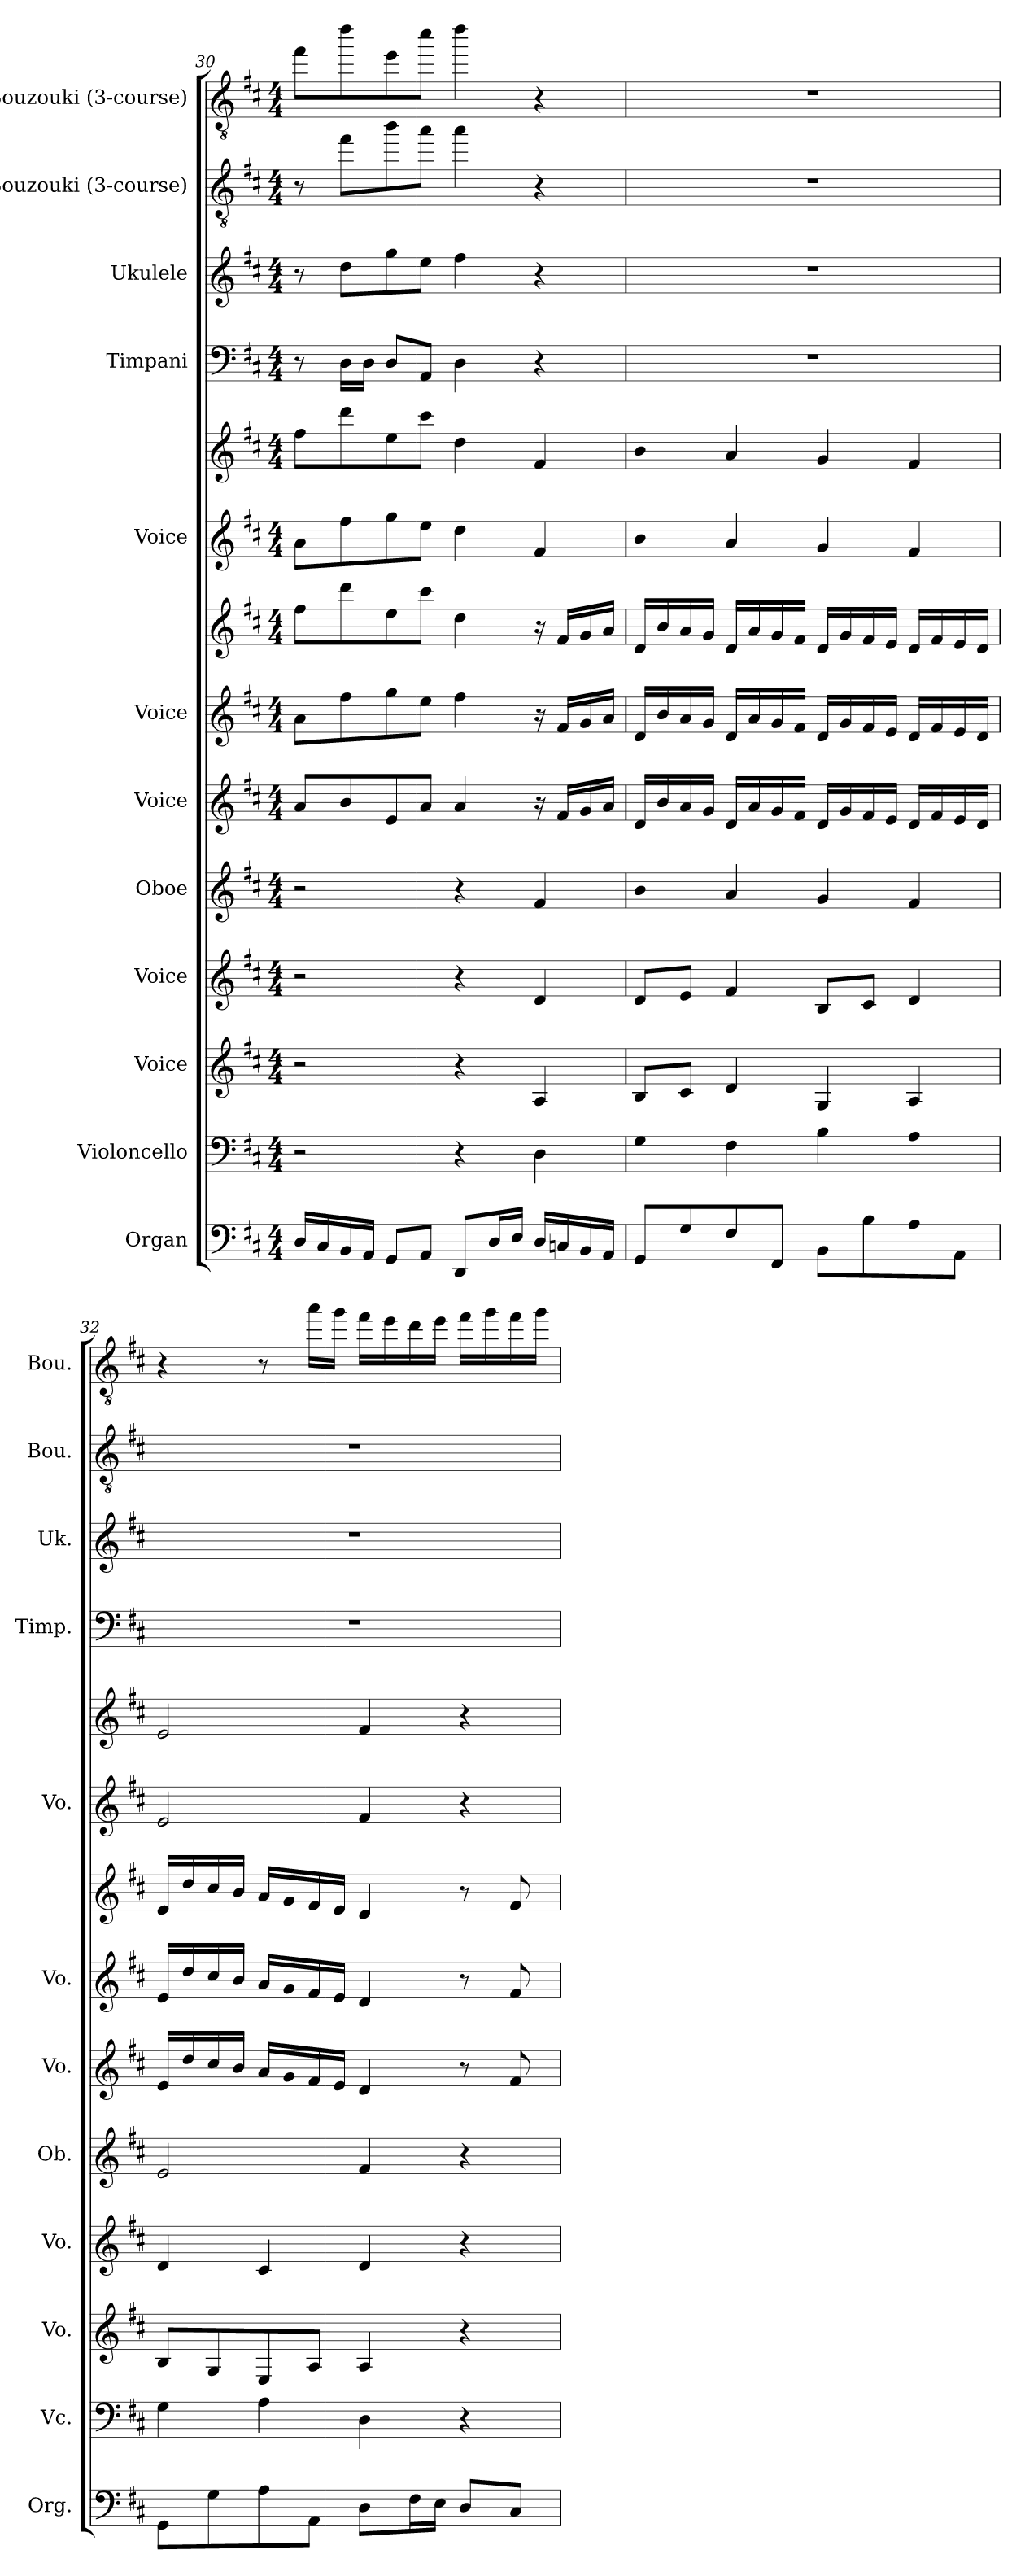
**kern	**kern	**kern	**kern	**kern	**kern	**kern	**kern	**kern	**kern	**kern	**kern	**kern	**kern
*part12	*part11	*part10	*part9	*part8	*part7	*part6	*part6	*part5	*part5	*part4	*part3	*part2	*part1
*staff14	*staff13	*staff12	*staff11	*staff10	*staff9	*staff8	*staff7	*staff6	*staff5	*staff4	*staff3	*staff2	*staff1
*I"Organ	*I"Violoncello	*I"Voice	*I"Voice	*I"Oboe	*I"Voice	*I"Voice	*	*I"Voice	*	*I"Timpani	*I"Ukulele	*I"Bouzouki (3-course)	*I"Bouzouki (3-course)
*I'Org.	*I'Vc.	*I'Vo.	*I'Vo.	*I'Ob.	*I'Vo.	*I'Vo.	*	*I'Vo.	*	*I'Timp.	*I'Uk.	*I'Bou.	*I'Bou.
*clefF4	*clefF4	*clefG2	*clefG2	*clefG2	*clefG2	*clefG2	*clefG2	*clefG2	*clefG2	*clefF4	*clefG2	*clefGv2	*clefGv2
*k[f#c#]	*k[f#c#]	*k[f#c#]	*k[f#c#]	*k[f#c#]	*k[f#c#]	*k[f#c#]	*k[f#c#]	*k[f#c#]	*k[f#c#]	*k[f#c#]	*k[f#c#]	*k[f#c#]	*k[f#c#]
*M4/4	*M4/4	*M4/4	*M4/4	*M4/4	*M4/4	*M4/4	*M4/4	*M4/4	*M4/4	*M4/4	*M4/4	*M4/4	*M4/4
=30	=30	=30	=30	=30	=30	=30	=30	=30	=30	=30	=30	=30	=30
16D/LL	2r	2r	2r	2r	8a/L	8a\L	8ff#\L	8a\L	8ff#\L	8r	8r	8r	8ff#\L
16C#/	.	.	.	.	.	.	.	.	.	.	.	.	.
16BB/	.	.	.	.	8b/	8ff#\	8ddd\	8ff#\	8ddd\	16D\LL	8dd\L	8ff#\L	8ddd\
16AA/JJ	.	.	.	.	.	.	.	.	.	16D\JJ	.	.	.
8GG/L	.	.	.	.	8e/	8gg\	8ee\	8gg\	8ee\	8D/L	8gg\	8bb\	8ee\
8AA/J	.	.	.	.	8a/J	8ee\J	8ccc#\J	8ee\J	8ccc#\J	8AA/J	8ee\J	8aa\J	8ccc#\J
8DD/L	4r	4r	4r	4r	4a/	4ff#\	4dd\	4dd\	4dd\	4D\	4ff#\	4aa\	4ddd\
16D/L	.	.	.	.	.	.	.	.	.	.	.	.	.
16E/JJ	.	.	.	.	.	.	.	.	.	.	.	.	.
16D/LL	4D\	4A/	4d/	4f#/	16r	16r	16r	4f#/	4f#/	4r	4r	4r	4r
16Cn/	.	.	.	.	16f#/LL	16f#/LL	16f#/LL	.	.	.	.	.	.
16BB/	.	.	.	.	16g/	16g/	16g/	.	.	.	.	.	.
16AA/JJ	.	.	.	.	16a/JJ	16a/JJ	16a/JJ	.	.	.	.	.	.
!!LO:PB:g=z
=31	=31	=31	=31	=31	=31	=31	=31	=31	=31	=31	=31	=31	=31
8GG/L	4G\	8B/L	8d/L	4b\	16d/LL	16d/LL	16d/LL	4b\	4b\	1r	1r	1r	1r
.	.	.	.	.	16b/	16b/	16b/	.	.	.	.	.	.
8G/	.	8c#/J	8e/J	.	16a/	16a/	16a/	.	.	.	.	.	.
.	.	.	.	.	16g/JJ	16g/JJ	16g/JJ	.	.	.	.	.	.
8F#/	4F#\	4d/	4f#/	4a/	16d/LL	16d/LL	16d/LL	4a/	4a/	.	.	.	.
.	.	.	.	.	16a/	16a/	16a/	.	.	.	.	.	.
8FF#/J	.	.	.	.	16g/	16g/	16g/	.	.	.	.	.	.
.	.	.	.	.	16f#/JJ	16f#/JJ	16f#/JJ	.	.	.	.	.	.
8BB\L	4B\	4G/	8B/L	4g/	16d/LL	16d/LL	16d/LL	4g/	4g/	.	.	.	.
.	.	.	.	.	16g/	16g/	16g/	.	.	.	.	.	.
8B\	.	.	8c#/J	.	16f#/	16f#/	16f#/	.	.	.	.	.	.
.	.	.	.	.	16e/JJ	16e/JJ	16e/JJ	.	.	.	.	.	.
8A\	4A\	4A/	4d/	4f#/	16d/LL	16d/LL	16d/LL	4f#/	4f#/	.	.	.	.
.	.	.	.	.	16f#/	16f#/	16f#/	.	.	.	.	.	.
8AA\J	.	.	.	.	16e/	16e/	16e/	.	.	.	.	.	.
.	.	.	.	.	16d/JJ	16d/JJ	16d/JJ	.	.	.	.	.	.
=32	=32	=32	=32	=32	=32	=32	=32	=32	=32	=32	=32	=32	=32
8GG\L	4G\	8B/L	4d/	2e/	16e/LL	16e/LL	16e/LL	2e/	2e/	1r	1r	1r	4r
.	.	.	.	.	16dd/	16dd/	16dd/	.	.	.	.	.	.
8G\	.	8G/	.	.	16cc#/	16cc#/	16cc#/	.	.	.	.	.	.
.	.	.	.	.	16b/JJ	16b/JJ	16b/JJ	.	.	.	.	.	.
8A\	4A\	8E/	4c#/	.	16a/LL	16a/LL	16a/LL	.	.	.	.	.	8r
.	.	.	.	.	16g/	16g/	16g/	.	.	.	.	.	.
8AA\J	.	8A/J	.	.	16f#/	16f#/	16f#/	.	.	.	.	.	16aa\LL
.	.	.	.	.	16e/JJ	16e/JJ	16e/JJ	.	.	.	.	.	16gg\JJ
8D\L	4D\	4A/	4d/	4f#/	4d/	4d/	4d/	4f#/	4f#/	.	.	.	16ff#\LL
.	.	.	.	.	.	.	.	.	.	.	.	.	16ee\
16F#\L	.	.	.	.	.	.	.	.	.	.	.	.	16dd\
16E\JJ	.	.	.	.	.	.	.	.	.	.	.	.	16ee\JJ
8D/L	4r	4r	4r	4r	8r	8r	8r	4r	4r	.	.	.	16ff#\LL
.	.	.	.	.	.	.	.	.	.	.	.	.	16gg\
8C#/J	.	.	.	.	8f#/	8f#/	8f#/	.	.	.	.	.	16ff#\
.	.	.	.	.	.	.	.	.	.	.	.	.	16gg\JJ
=	=	=	=	=	=	=	=	=	=	=	=	=	=
*-	*-	*-	*-	*-	*-	*-	*-	*-	*-	*-	*-	*-	*-
